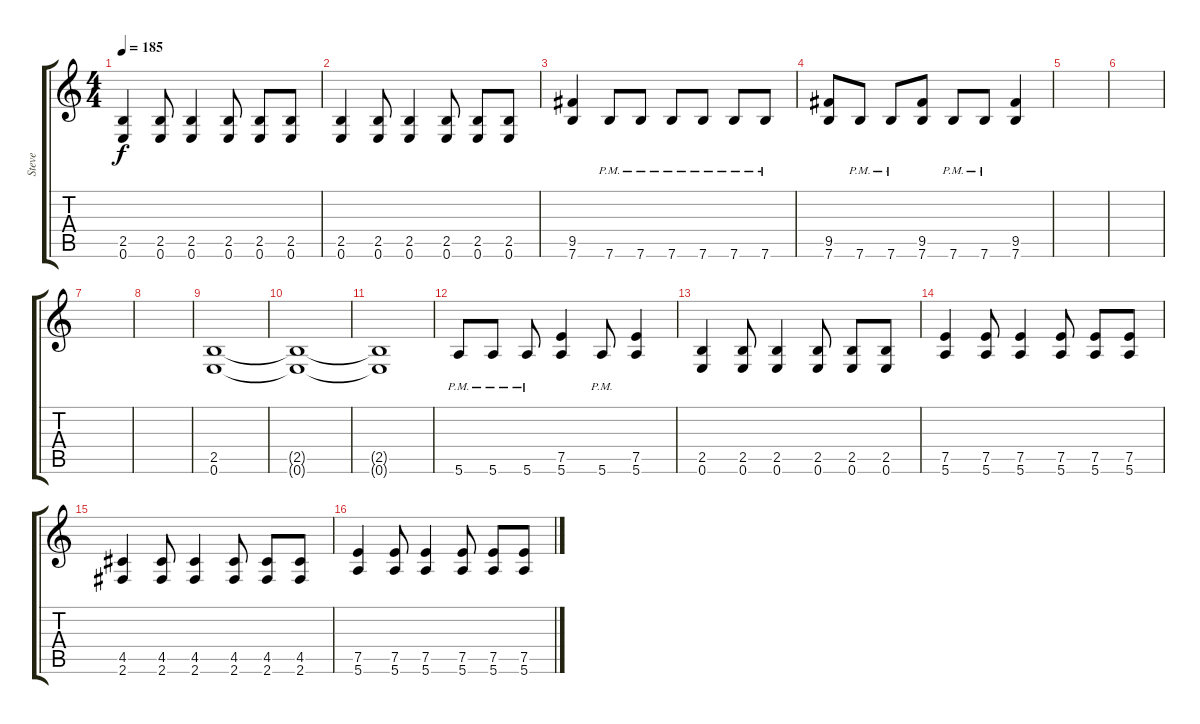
\track ("Steve" "Steve") {instrument overdrivenguitar}
\staff {score tabs}
\tuning (E4 B3 G3 D3 A2 E2) {hide}
\ts (4 4)
\tempo 185
\clef g2
\ks c
(2.5 0.6).4{dy f} (2.5 0.6).8 (2.5 0.6).4 (2.5 0.6).8 (2.5 0.6).8 (2.5 0.6).8 |
(2.5 0.6).4 (2.5 0.6).8 (2.5 0.6).4 (2.5 0.6).8 (2.5 0.6).8 (2.5 0.6).8 |
(9.5 7.6).4 7.6{pm}.8 7.6{pm}.8 7.6{pm}.8 7.6{pm}.8 7.6{pm}.8 7.6{pm}.8 |
(9.5 7.6).8 7.6{pm}.8 7.6{pm}.8 (9.5 7.6).8 7.6{pm}.8 7.6{pm}.8 (9.5 7.6).4 |
|
|
|
|
(2.5 0.6).1 |
(2.5{t} 0.6{t}).1 |
(2.5{t} 0.6{t}).1 |
5.6{pm}.8 5.6{pm}.8 5.6{pm}.8 (7.5 5.6).4 5.6{pm}.8 (7.5 5.6).4 |
(2.5 0.6).4 (2.5 0.6).8 (2.5 0.6).4 (2.5 0.6).8 (2.5 0.6).8 (2.5 0.6).8 |
(7.5 5.6).4 (7.5 5.6).8 (7.5 5.6).4 (7.5 5.6).8 (7.5 5.6).8 (7.5 5.6).8 |
(4.5 2.6).4 (4.5 2.6).8 (4.5 2.6).4 (4.5 2.6).8 (4.5 2.6).8 (4.5 2.6).8 |
(7.5 5.6).4 (7.5 5.6).8 (7.5 5.6).4 (7.5 5.6).8 (7.5 5.6).8 (7.5 5.6).8
